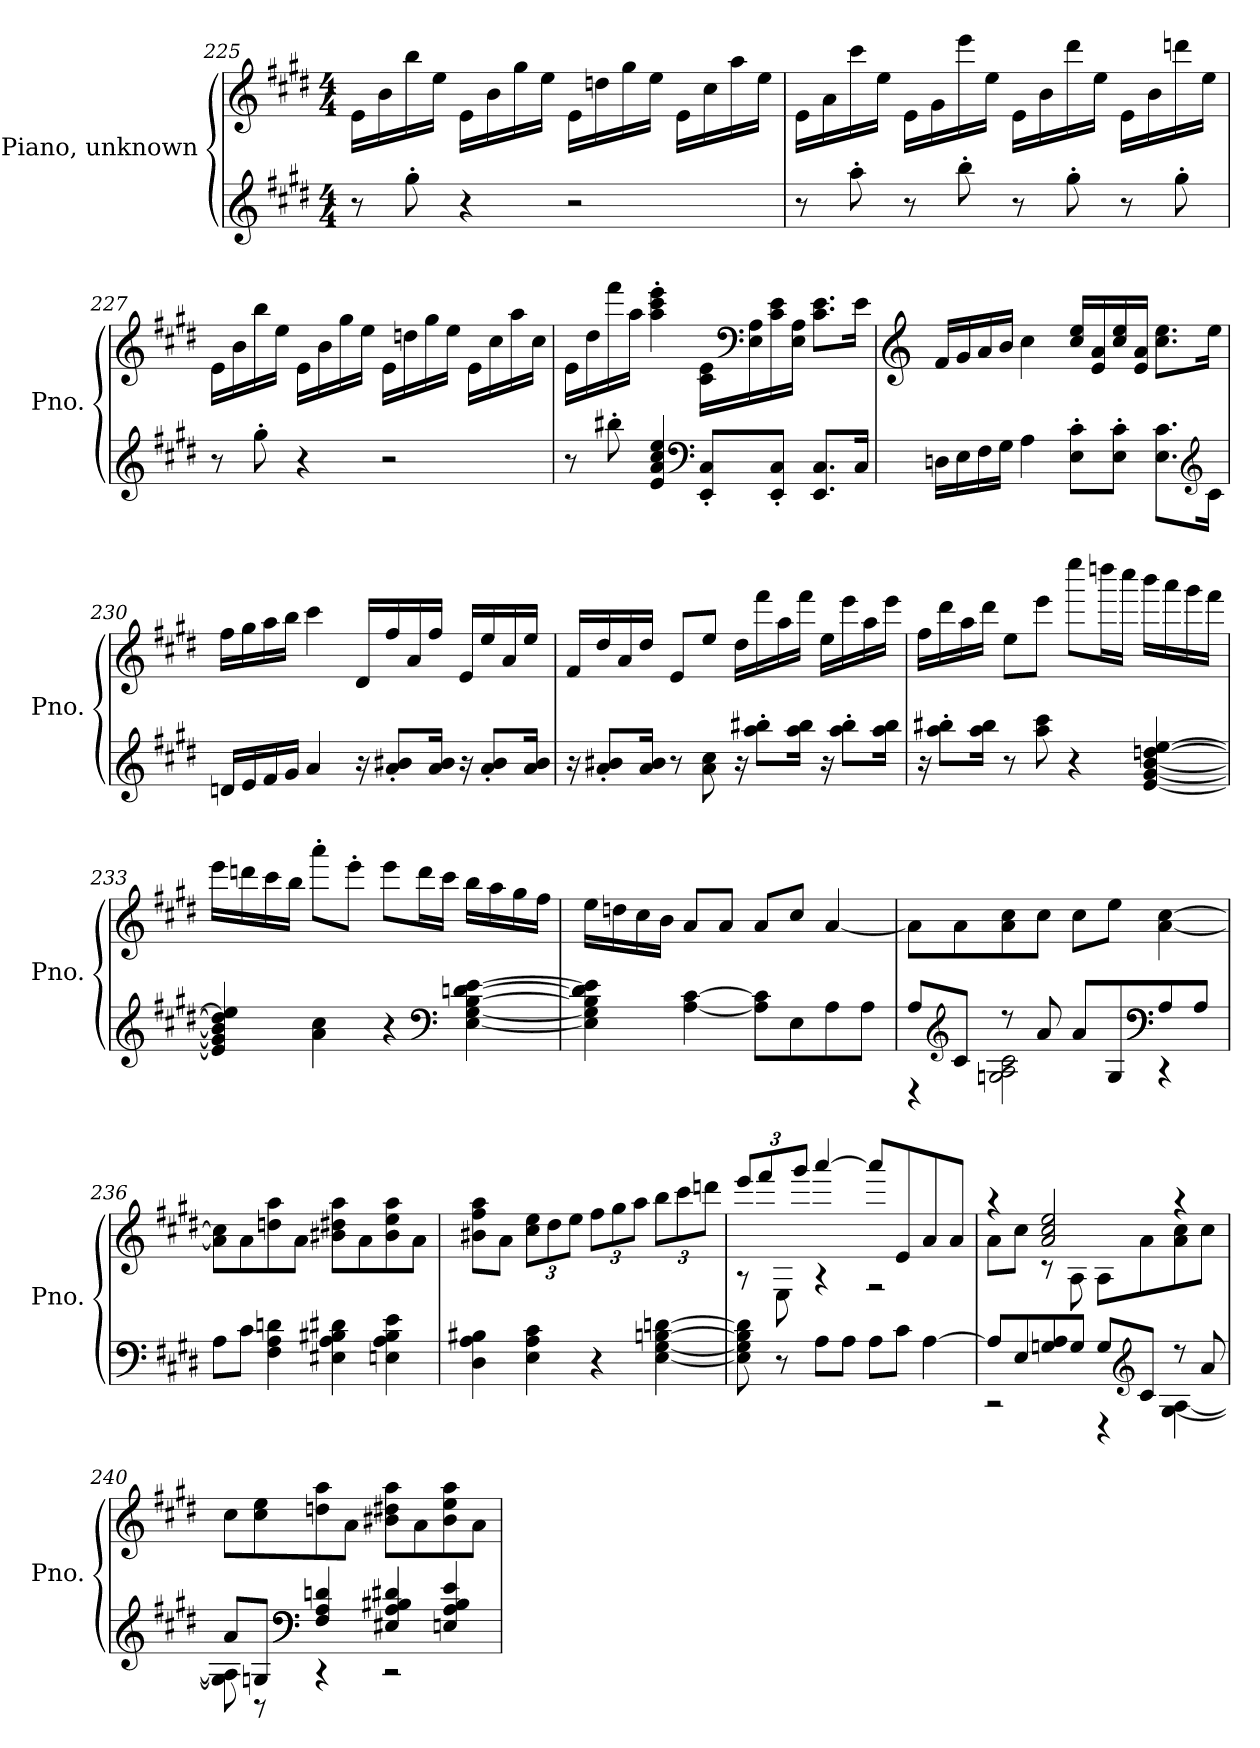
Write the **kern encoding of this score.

**kern	**kern
*part1	*part1
*staff2	*staff1
*I"Piano, unknown	*
*I'Pno.	*
!!LO:LB:g=z
*clefG2	*clefG2
*k[f#c#g#d#]	*k[f#c#g#d#]
*M4/4	*M4/4
=225	=225
8r	16e\LL
.	16b\
8gg#'\	16bb\
.	16ee\JJ
4r	16e\LL
.	16b\
.	16gg#\
.	16ee\JJ
2r	16e\LL
.	16ddn\
.	16gg#\
.	16ee\JJ
.	16e\LL
.	16cc#\
.	16aa\
.	16ee\JJ
=226	=226
8r	16e\LL
.	16a\
8aa'\	16ccc#\
.	16ee\JJ
8r	16e\LL
.	16g#\
8bb'\	16eee\
.	16ee\JJ
8r	16e\LL
.	16b\
8gg#'\	16ddd#\
.	16ee\JJ
8r	16e\LL
.	16b\
8gg#'\	16dddn\
.	16ee\JJ
!!LO:PB:g=z
=227	=227
8r	16e\LL
.	16b\
8gg#'\	16bb\
.	16ee\JJ
4r	16e\LL
.	16b\
.	16gg#\
.	16ee\JJ
2r	16e\LL
.	16ddn\
.	16gg#\
.	16ee\JJ
.	16e\LL
.	16cc#\
.	16aa\
.	16cc#\JJ
=228	=228
8r	16e\LL
.	16dd#\
8bb#X'\	16fff#\
.	16aa\JJ
4e/ 4a/ 4cc#/ 4ee/	4aa\' 4ccc#\' 4eee\'
*clefF4	*
8EE/' 8C#/'L	16c#\ 16e\LL
*	*clefF4
.	16E\ 16A\
8EE/' 8C#/'J	16c#\ 16e\
.	16E\ 16A\JJ
8.EE/ 8.C#/L	8.c#\ 8.e\L
16C#/Jk	16e\Jk
!!LO:LB:g=z
=229	=229
*	*clefG2
16Dn\LL	16f#/LL
16E\	16g#/
16F#\	16a/
16G#\JJ	16b/JJ
4A\	4cc#\
8E\' 8c#\'L	16cc#/ 16ee/LL
.	16e/ 16a/
8E\' 8c#\'J	16cc#/ 16ee/
.	16e/ 16a/JJ
8.E\ 8.c#\L	8.cc#\ 8.ee\L
*clefG2	*
16c#\Jk	16ee\Jk
=230	=230
16dn/LL	16ff#\LL
16e/	16gg#\
16f#/	16aa\
16g#/JJ	16bb\JJ
4a/	4ccc#\
16r	16d#/LL
8a/' 8b#X/'L	16ff#/
.	16a/
16a/ 16b#/Jk	16ff#/JJ
16r	16e/LL
8a/' 8b#/'L	16ee/
.	16a/
16a/ 16b#/Jk	16ee/JJ
!!LO:LB:g=z
=231	=231
16r	16f#/LL
8a/' 8b#X/'L	16dd#/
.	16a/
16a/ 16b#/Jk	16dd#/JJ
8r	8e/L
8a\ 8cc#\	8ee/J
16r	16dd#\LL
8aa\' 8bb#X\'L	16fff#\
.	16aa\
16aa\ 16bb#\Jk	16fff#\JJ
16r	16ee\LL
8aa\' 8bb#\'L	16eee\
.	16aa\
16aa\ 16bb#\Jk	16eee\JJ
=232	=232
16r	16ff#\LL
8aa\' 8bb#X\'L	16ddd#\
.	16aa\
16aa\ 16bb#\Jk	16ddd#\JJ
8r	8ee\L
8aa\ 8ccc#\	8eee\J
4r	8eeee\L
.	16ddddn\L
.	16cccc#\JJ
[4e/ [4g#/ [4b/ [4ddn/ [4ee/	16bbb\LL
.	16aaa\
.	16ggg#\
.	16fff#\JJ
!!LO:LB:g=z
=233	=233
4e/] 4g#/] 4b/] 4dd/] 4ee/]	16eee\LL
.	16dddn\
.	16ccc#\
.	16bb\JJ
4a\ 4cc#\	8aaa'\L
.	8eee'\J
4r	8eee\L
.	16ddd\L
.	16ccc#\JJ
*clefF4	*
[4E\ [4G#\ [4B\ [4dn\ [4e\	16bb\LL
.	16aa\
.	16gg#\
.	16ff#\JJ
=234	=234
4E\] 4G#\] 4B\] 4d\] 4e\]	16ee\LL
.	16ddn\
.	16cc#\
.	16b\JJ
[4A\ [4c#\	8a/L
.	8a/J
8A\] 8c#\]L	8a/L
8E\	8cc#/J
8A\	[4a/
8A\J	.
!!LO:LB:g=z
=235	=235
*^	*
8A/L	4r	8a\L]
*clefG2	*	*
8c#/J	.	8a\
8r	2Gn\ 2A\ 2c#\	8a\ 8cc#\
8a/	.	8cc#\J
8a/L	.	8cc#\L
8G/	.	8ee\J
*clefF4	*	*
8A/	4r	[4a\ [4cc#\
8A/J	.	.
*v	*v	*
=236	=236
8A\L	8a\] 8cc#\]L
8c#\J	8a\
4F#\ 4A\ 4dn\	8ddn\ 8aa\
.	8a\J
4E#X\ 4A\ 4B#X\ 4d#X\	8b#X\ 8dd#X\ 8aa\L
.	8a\
4En\ 4A\ 4B#\ 4e\	8b#\ 8ee\ 8aa\
.	8a\J
=237	=237
4D#\ 4A\ 4B#X\	8b#X\ 8ff#\ 8aa\L
.	8a\J
*	*Xbrackettup
4E\ 4A\ 4c#\	12cc#\ 12ee\L
.	12dd#\
.	12ee\J
4r	12ff#\L
.	12gg#\
.	12aa\J
[4E\ [4G#\ [4Bn\ [4dn\	12bb\L
.	12ccc#\
.	12dddn\J
!!LO:LB:g=z
=238	=238
*	*^
8E\] 8G#\] 8B\] 8d\]	12eee/L	8r
.	12fff#/	.
8r	.	8E\
.	12ggg#/J	.
8A\L	[4aaa/	4r
8A\J	.	.
8A\L	8aaa/L]	2r
8c#\J	8e/	.
[4A\	8a/	.
.	8a/J	.
=239	=239	=239
*^	*	*
8A/L]	2r	4r	8a\L
8E/	.	.	8cc#\J
8Gn/ 8A/	.	2a/ 2cc#/ 2ee/	8r
8G/J	.	.	8A\
8G/L	4r	.	8A\L
*clefG2	*	*	*
8c#/J	.	.	8a\
8r	[4G\ [4A\	4r	8a\ 8cc#\
8a/	.	.	8cc#\J
*	*	*v	*v
=240	=240	=240
8a/L	8G\] 8A\]	8cc#\L
8Gn/J	8r	8cc#\ 8ee\
*clefF4	*	*
4F#/ 4A/ 4dn/	4r	8ddn\ 8aa\
.	.	8a\J
4E#X/ 4A/ 4B#X/ 4d#X/	2r	8b#X\ 8dd#X\ 8aa\L
.	.	8a\
4En/ 4A/ 4B#/ 4e/	.	8b#\ 8ee\ 8aa\
.	.	8a\J
*v	*v	*
=	=
*-	*-
